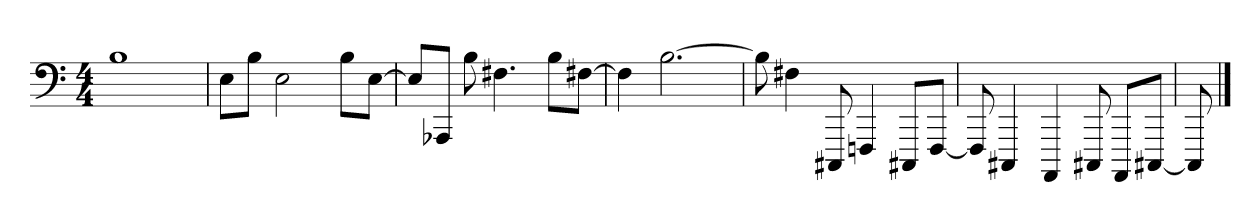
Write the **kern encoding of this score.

**kern
*part1
*staff1
*clefF4
*M4/4
=1
1B
=2
8EL
8BJ
2E
8BL
[8EJ
=3
8EL]
8AAA-XJ
8B
4.F#X
8BL
[8F#XJ
=4
4F#]
[2.B
=5
8B]
4F#X
8CCC#X
4FFFn
8CCC#XL
[8FFFJ
=6
8FFF]
4CCC#X
4AAAA
8CCC#X
8AAAAL
[8CCC#XJ
=7
8CCC#]
==
*-
